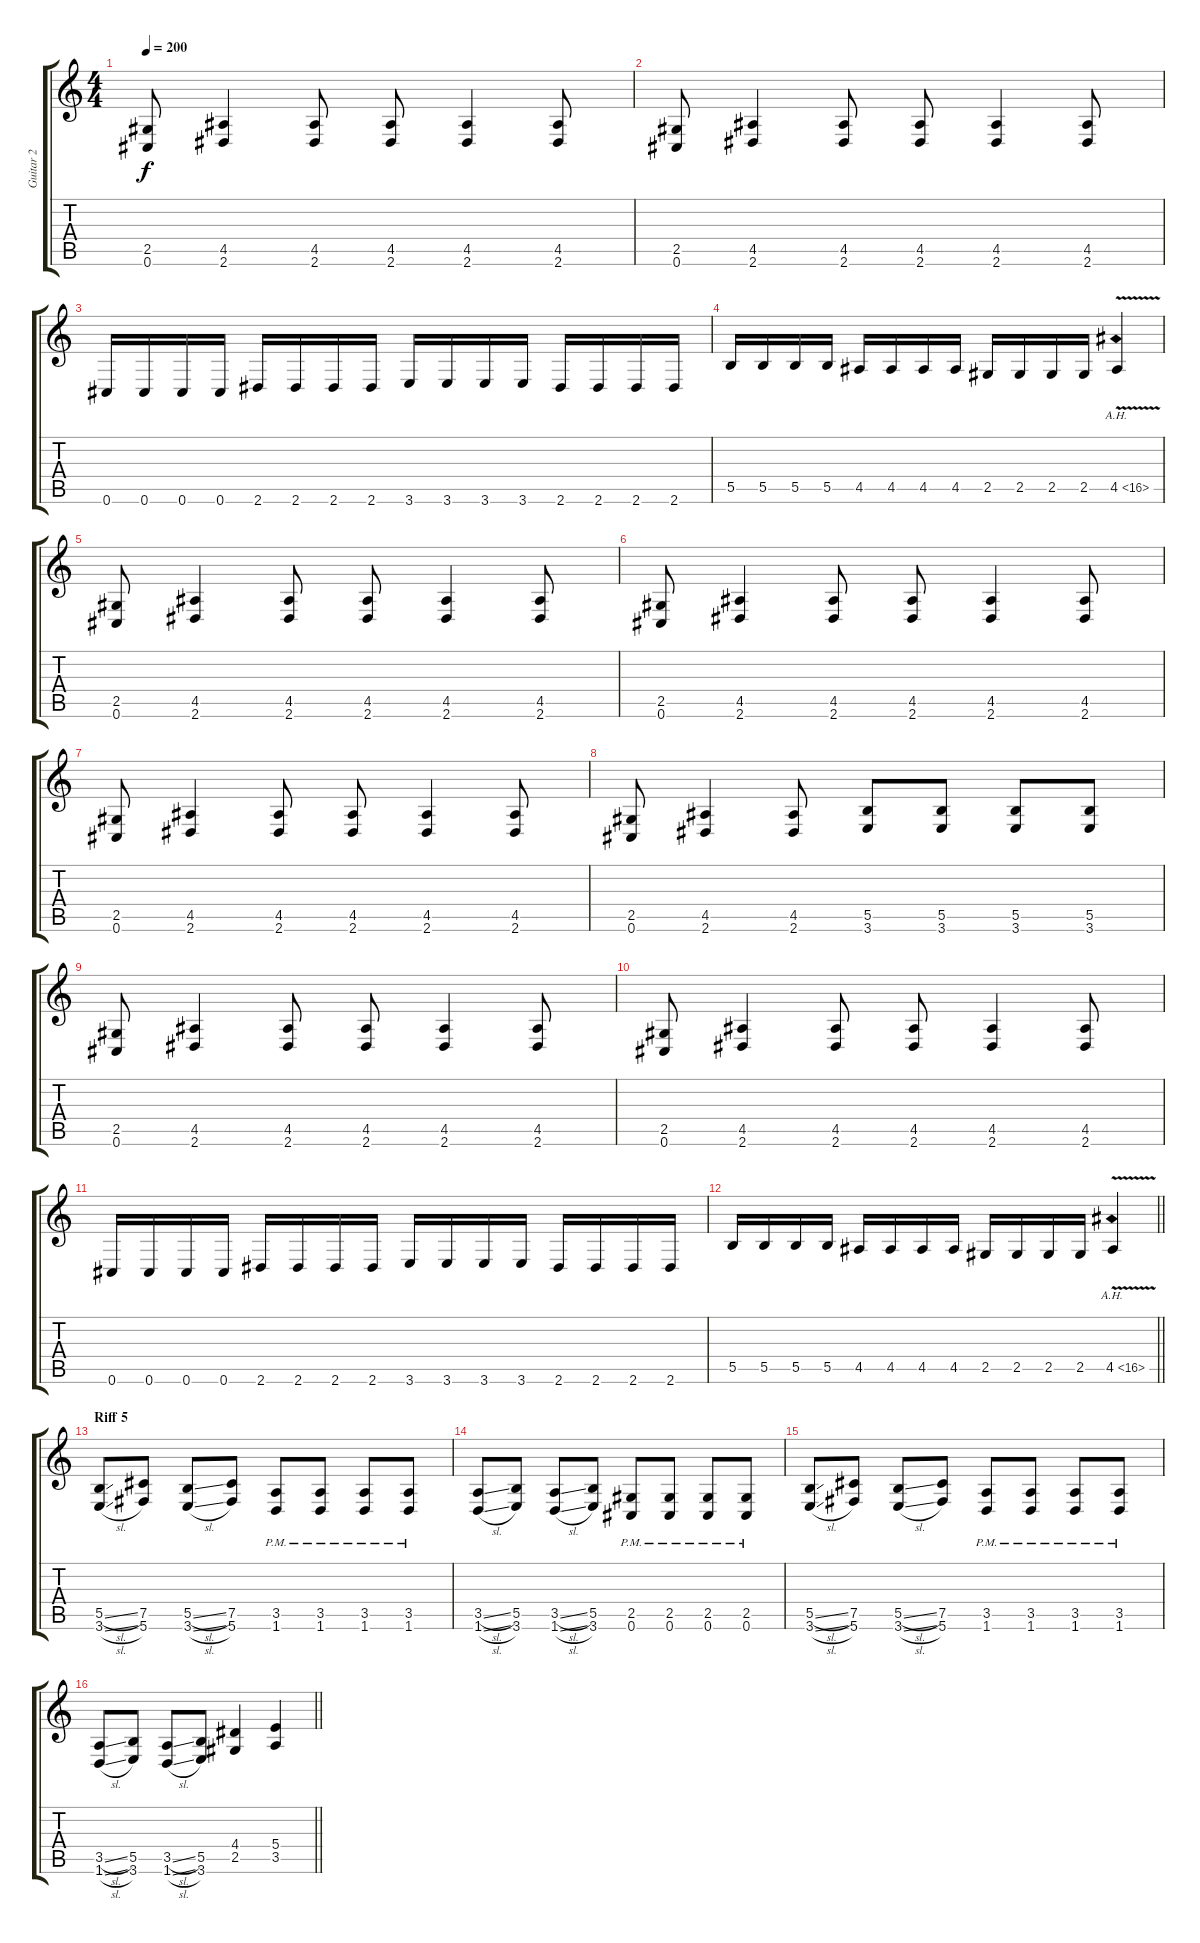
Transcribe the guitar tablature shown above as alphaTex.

\track ("Guitar 2" "Guitar 2") {instrument distortionguitar}
\staff {score tabs}
\tuning (Db4 Ab3 E3 B2 Gb2 Db2) {hide}
\ts (4 4)
\tempo 200
\clef g2
\ks c
(2.5 0.6).8{dy f} (4.5 2.6).4 (4.5 2.6).8 (4.5 2.6).8 (4.5 2.6).4 (4.5 2.6).8 |
(2.5 0.6).8 (4.5 2.6).4 (4.5 2.6).8 (4.5 2.6).8 (4.5 2.6).4 (4.5 2.6).8 |
0.6.16 0.6.16 0.6.16 0.6.16 2.6.16 2.6.16 2.6.16 2.6.16 3.6.16 3.6.16 3.6.16 3.6.16 2.6.16 2.6.16 2.6.16 2.6.16 |
5.5.16 5.5.16 5.5.16 5.5.16 4.5.16 4.5.16 4.5.16 4.5.16 2.5.16 2.5.16 2.5.16 2.5.16 4.5{ah 12 v}.4{instrument guitarharmonics} |
(2.5 0.6).8{instrument distortionguitar} (4.5 2.6).4 (4.5 2.6).8 (4.5 2.6).8 (4.5 2.6).4 (4.5 2.6).8 |
(2.5 0.6).8 (4.5 2.6).4 (4.5 2.6).8 (4.5 2.6).8 (4.5 2.6).4 (4.5 2.6).8 |
(2.5 0.6).8 (4.5 2.6).4 (4.5 2.6).8 (4.5 2.6).8 (4.5 2.6).4 (4.5 2.6).8 |
(2.5 0.6).8 (4.5 2.6).4 (4.5 2.6).8 (5.5 3.6).8 (5.5 3.6).8 (5.5 3.6).8 (5.5 3.6).8 |
(2.5 0.6).8 (4.5 2.6).4 (4.5 2.6).8 (4.5 2.6).8 (4.5 2.6).4 (4.5 2.6).8 |
(2.5 0.6).8 (4.5 2.6).4 (4.5 2.6).8 (4.5 2.6).8 (4.5 2.6).4 (4.5 2.6).8 |
0.6.16 0.6.16 0.6.16 0.6.16 2.6.16 2.6.16 2.6.16 2.6.16 3.6.16 3.6.16 3.6.16 3.6.16 2.6.16 2.6.16 2.6.16 2.6.16 |
\barLineRight lightlight
5.5.16 5.5.16 5.5.16 5.5.16 4.5.16 4.5.16 4.5.16 4.5.16 2.5.16 2.5.16 2.5.16 2.5.16 4.5{ah 12 v}.4{instrument guitarharmonics} |
\section ("" "Riff 5")
(5.5{sl} 3.6{sl}).8{instrument distortionguitar} (7.5 5.6).8 (5.5{sl} 3.6{sl}).8 (7.5 5.6).8 (3.5{pm} 1.6{pm}).8 (3.5{pm} 1.6{pm}).8 (3.5{pm} 1.6{pm}).8 (3.5{pm} 1.6{pm}).8 |
(3.5{sl} 1.6{sl}).8 (5.5 3.6).8 (3.5{sl} 1.6{sl}).8 (5.5 3.6).8 (2.5{pm} 0.6{pm}).8 (2.5{pm} 0.6{pm}).8 (2.5{pm} 0.6{pm}).8 (2.5{pm} 0.6{pm}).8 |
(5.5{sl} 3.6{sl}).8{instrument distortionguitar} (7.5 5.6).8 (5.5{sl} 3.6{sl}).8 (7.5 5.6).8 (3.5{pm} 1.6{pm}).8 (3.5{pm} 1.6{pm}).8 (3.5{pm} 1.6{pm}).8 (3.5{pm} 1.6{pm}).8 |
\barLineRight lightlight
(3.5{sl} 1.6{sl}).8 (5.5 3.6).8 (3.5{sl} 1.6{sl}).8 (5.5 3.6).8 (4.4 2.5).4 (5.4 3.5).4
